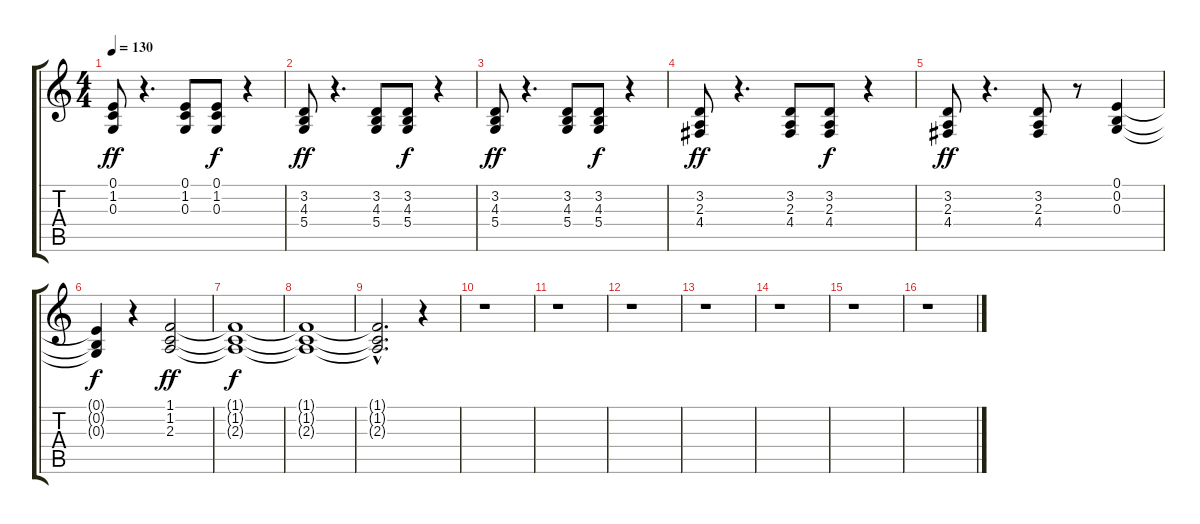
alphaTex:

\track "" {instrument acousticgrandpiano}
\staff {score tabs}
\tuning (E4 B3 G3 D3 A2 E2) {hide}
\ts (4 4)
\tempo 130
\clef g2
\ks c
(0.1 1.2 0.3).8{dy ff} r.4{d} (0.1 1.2 0.3).8 (0.1 1.2 0.3).8{dy f} r.4 |
(3.2 4.3 5.4).8{dy ff} r.4{d} (3.2 4.3 5.4).8 (3.2 4.3 5.4).8{dy f} r.4 |
(3.2 4.3 5.4).8{dy ff} r.4{d} (3.2 4.3 5.4).8 (3.2 4.3 5.4).8{dy f} r.4 |
(3.2 2.3 4.4).8{dy ff} r.4{d} (3.2 2.3 4.4).8 (3.2 2.3 4.4).8{dy f} r.4 |
(3.2 2.3 4.4).8{dy ff} r.4{d} (3.2 2.3 4.4).8 r.8 (0.1 0.2 0.3).4 |
(0.1{t} 0.2{t} 0.3{t}).4{dy f} r.4 (1.1 1.2 2.3).2{dy ff} |
(1.1{t} 1.2{t} 2.3{t}).1{dy f} |
(1.1{t} 1.2{t} 2.3{t}).1 |
(1.1{hac t} 1.2{hac t} 2.3{hac t}).2{d} r.4 |
r.1 |
r.1 |
r.1 |
r.1 |
r.1 |
r.1 |
r.1
